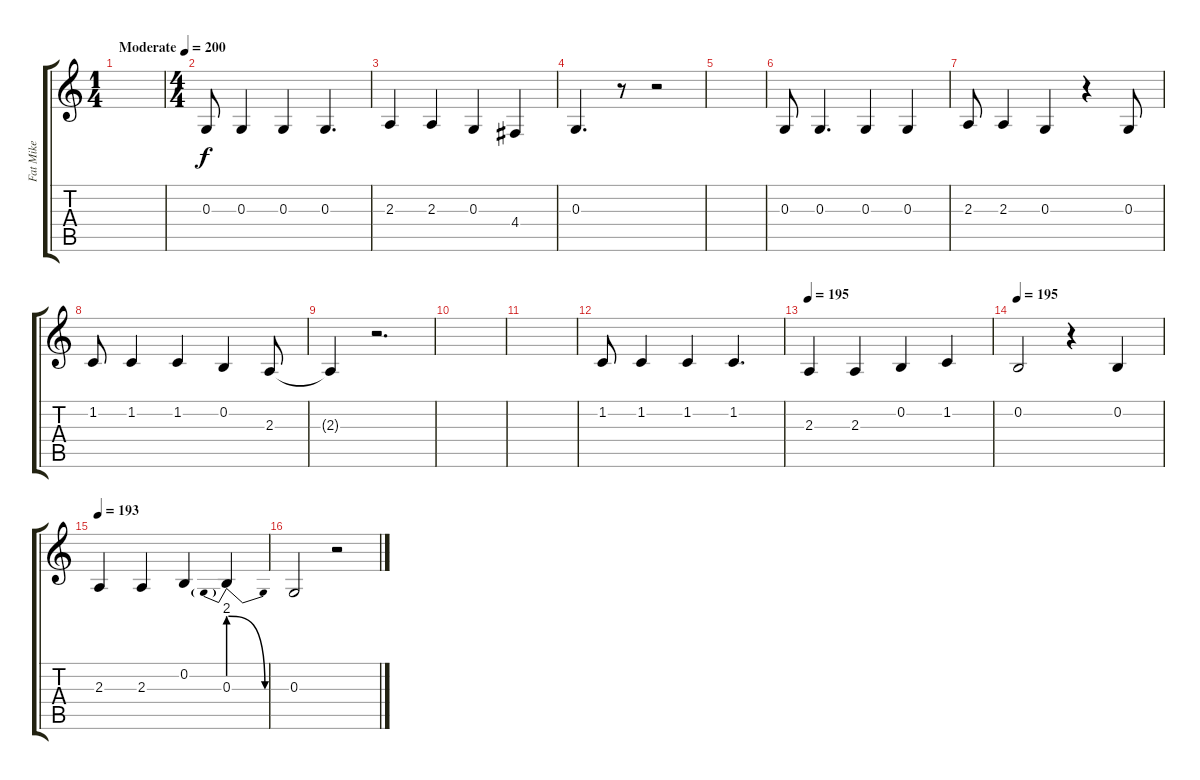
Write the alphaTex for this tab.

\track ("Fat Mike" "Fat Mike") {instrument bassoon}
\staff {score tabs}
\tuning (E4 B3 G3 D3 A2 E2) {hide}
\ts (1 4)
\tempo (200 "Moderate")
\clef g2
\ks c
|
\ts (4 4)
0.3.8 0.3.4 0.3.4 0.3.4{d} |
2.3.4 2.3.4 0.3.4 4.4.4 |
0.3.4{d} r.8 r.2 |
|
0.3.8 0.3.4{d} 0.3.4 0.3.4 |
2.3.8 2.3.4 0.3.4 r.4 0.3.8 |
1.2.8 1.2.4 1.2.4 0.2.4 2.3.8 |
2.3{t}.4 r.2{d} |
|
|
1.2.8 1.2.4 1.2.4 1.2.4{d} |
\tempo 195
2.3.4 2.3.4 0.2.4 1.2.4 |
\tempo 195
0.2.2 r.4 0.2.4 |
\tempo 193
2.3.4 2.3.4 0.2.4 0.3{be (prebendrelease 0 8 60 0)}.4 |
0.3.2 r.2
